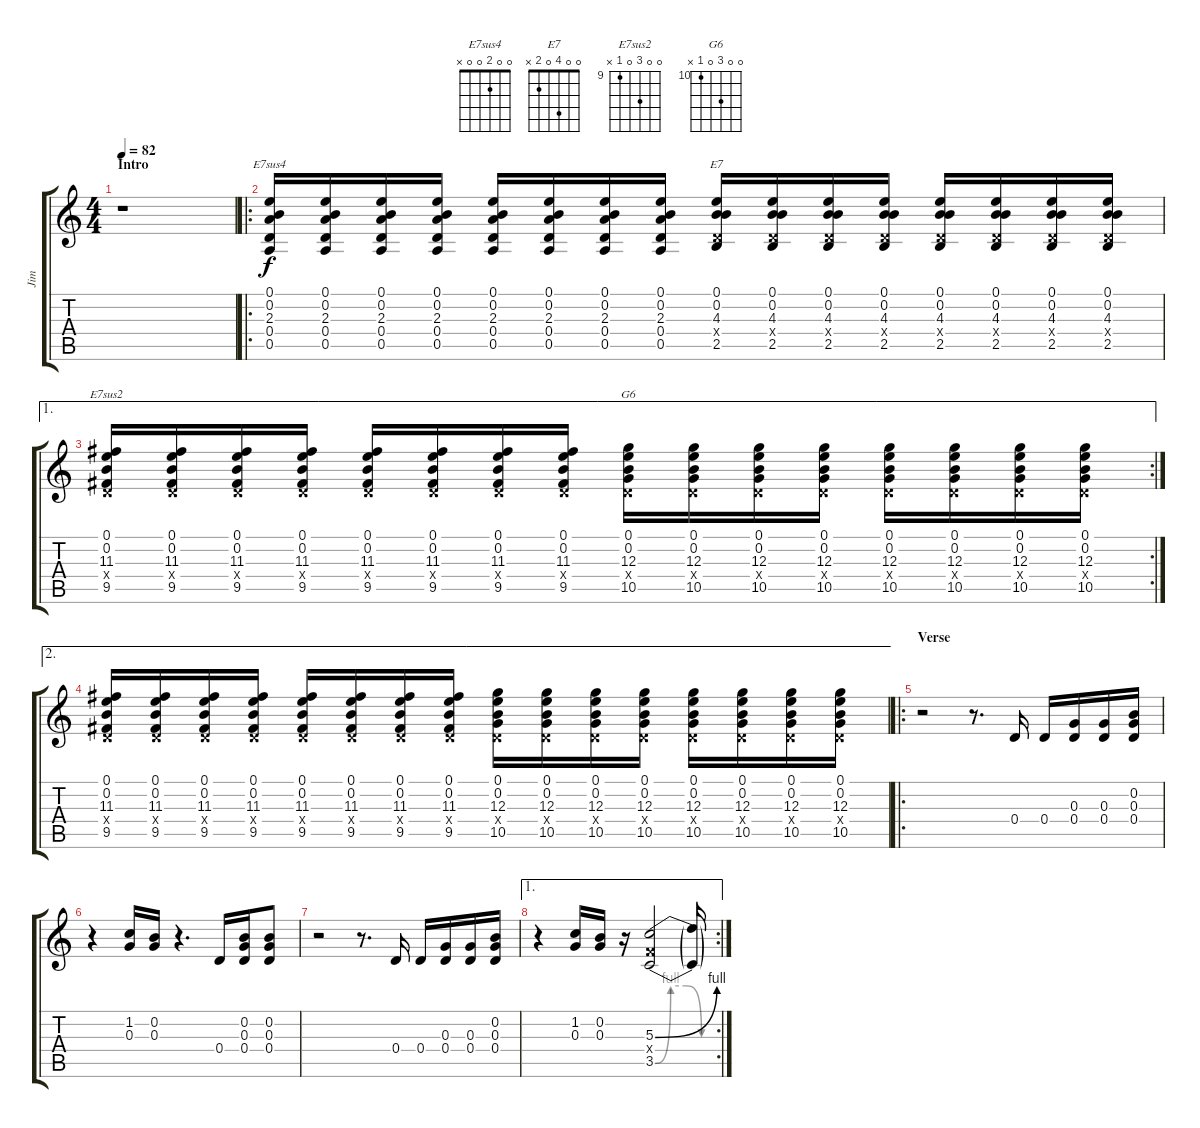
\track ("Jim" "Jim") {instrument overdrivenguitar}
\staff {score tabs}
\tuning (E4 B3 G3 D3 A2 E2) {hide}
\chord ("E7sus4" 0 0 2 0 0 x)
\chord ("E7" 0 0 4 0 2 x)
\chord ("E7sus2" 0 0 11 0 9 x) {firstfret 9}
\chord ("G6" 0 0 12 0 10 x) {firstfret 10}
\ts (4 4)
\section ("" "Intro")
\tempo 82
\clef g2
\ks c
r.1{dy f instrument overdrivenguitar} |
\ro
(0.1 0.2 2.3 0.4 0.5).16{ch "E7sus4"} (0.1 0.2 2.3 0.4 0.5).16 (0.1 0.2 2.3 0.4 0.5).16 (0.1 0.2 2.3 0.4 0.5).16 (0.1 0.2 2.3 0.4 0.5).16 (0.1 0.2 2.3 0.4 0.5).16 (0.1 0.2 2.3 0.4 0.5).16 (0.1 0.2 2.3 0.4 0.5).16 (0.1 0.2 4.3 0.4{x} 2.5).16{ch "E7"} (0.1 0.2 4.3 0.4{x} 2.5).16 (0.1 0.2 4.3 0.4{x} 2.5).16 (0.1 0.2 4.3 0.4{x} 2.5).16 (0.1 0.2 4.3 0.4{x} 2.5).16 (0.1 0.2 4.3 0.4{x} 2.5).16 (0.1 0.2 4.3 0.4{x} 2.5).16 (0.1 0.2 4.3 0.4{x} 2.5).16 |
\ae 1
\rc 2
(0.1 0.2 11.3 0.4{x} 9.5).16{ch "E7sus2"} (0.1 0.2 11.3 0.4{x} 9.5).16 (0.1 0.2 11.3 0.4{x} 9.5).16 (0.1 0.2 11.3 0.4{x} 9.5).16 (0.1 0.2 11.3 0.4{x} 9.5).16 (0.1 0.2 11.3 0.4{x} 9.5).16 (0.1 0.2 11.3 0.4{x} 9.5).16 (0.1 0.2 11.3 0.4{x} 9.5).16 (0.1 0.2 12.3 0.4{x} 10.5).16{ch "G6"} (0.1 0.2 12.3 0.4{x} 10.5).16 (0.1 0.2 12.3 0.4{x} 10.5).16 (0.1 0.2 12.3 0.4{x} 10.5).16 (0.1 0.2 12.3 0.4{x} 10.5).16 (0.1 0.2 12.3 0.4{x} 10.5).16 (0.1 0.2 12.3 0.4{x} 10.5).16 (0.1 0.2 12.3 0.4{x} 10.5).16 |
\ae 2
(0.1 0.2 11.3 0.4{x} 9.5).16 (0.1 0.2 11.3 0.4{x} 9.5).16 (0.1 0.2 11.3 0.4{x} 9.5).16 (0.1 0.2 11.3 0.4{x} 9.5).16 (0.1 0.2 11.3 0.4{x} 9.5).16 (0.1 0.2 11.3 0.4{x} 9.5).16 (0.1 0.2 11.3 0.4{x} 9.5).16 (0.1 0.2 11.3 0.4{x} 9.5).16 (0.1 0.2 12.3 0.4{x} 10.5).16 (0.1 0.2 12.3 0.4{x} 10.5).16 (0.1 0.2 12.3 0.4{x} 10.5).16 (0.1 0.2 12.3 0.4{x} 10.5).16 (0.1 0.2 12.3 0.4{x} 10.5).16 (0.1 0.2 12.3 0.4{x} 10.5).16 (0.1 0.2 12.3 0.4{x} 10.5).16 (0.1 0.2 12.3 0.4{x} 10.5).16 |
\ro
\section ("" "Verse")
r.2 r.8{d} 0.4.16 0.4.16 (0.3 0.4).16 (0.3 0.4).16 (0.2 0.3 0.4).16 |
r.4 (1.2 0.3).16 (0.2 0.3).16 r.4{d} 0.4.16 (0.2 0.3 0.4).16 (0.2 0.3 0.4).8 |
r.2 r.8{d} 0.4.16 0.4.16 (0.3 0.4).16 (0.3 0.4).16 (0.2 0.3 0.4).16 |
\ae 1
\rc 2
r.4 (1.2 0.3).16 (0.2 0.3).16 r.16 (5.3{be (bend 0 0 60 4)} 3.4{x} 3.5{be (custom 0 0 15 4 30 4 45 0 60 0)}).2 (5.3{t} 3.5{t}).16
